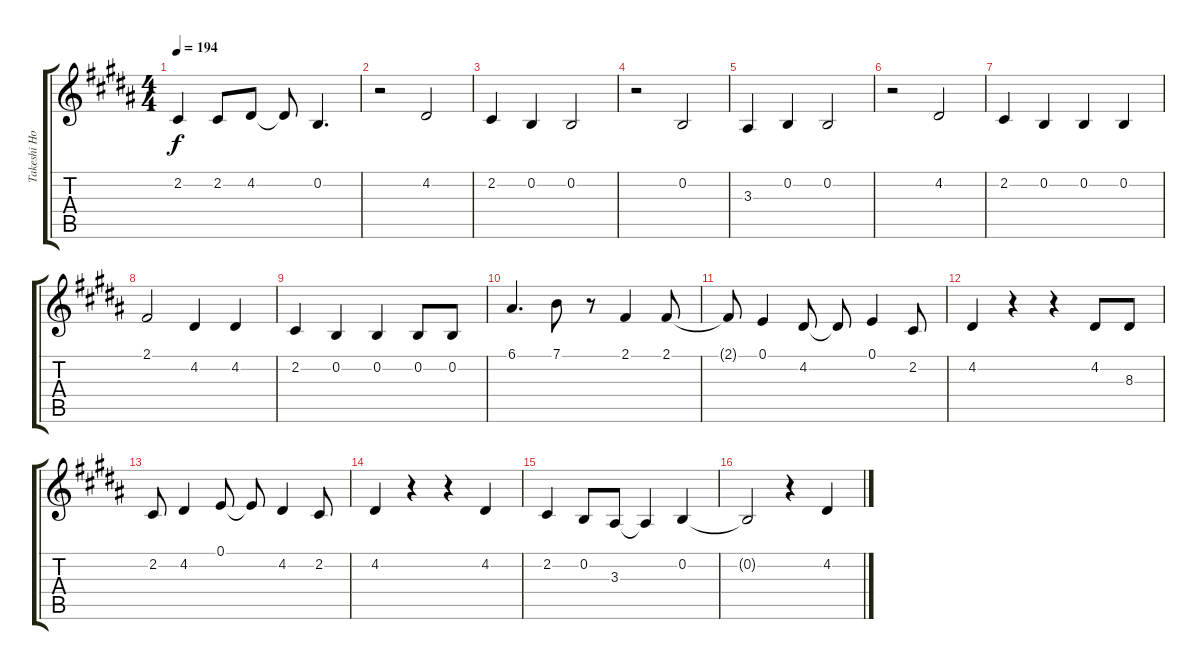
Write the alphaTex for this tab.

\track ("Takeshi Hosomi (vocal)" "Takeshi Ho") {instrument flute}
\staff {score tabs}
\tuning (E4 B3 G3 D3 A2 E2) {hide}
\ts (4 4)
\tempo 194
\clef g2
\ks b
2.2.4{dy f} 2.2.8 4.2.8 4.2{t}.8 0.2.4{d} |
r.2 4.2.2 |
2.2.4 0.2.4 0.2.2 |
r.2 0.2.2 |
3.3.4 0.2.4 0.2.2 |
r.2 4.2.2 |
2.2.4 0.2.4 0.2.4 0.2.4 |
2.1.2 4.2.4 4.2.4 |
2.2.4 0.2.4 0.2.4 0.2.8 0.2.8 |
6.1.4{d} 7.1.8 r.8 2.1.4 2.1.8 |
2.1{t}.8 0.1.4 4.2.8 4.2{t}.8 0.1.4 2.2.8 |
4.2.4 r.4 r.4 4.2.8 8.3.8 |
2.2.8 4.2.4 0.1.8 0.1{t}.8 4.2.4 2.2.8 |
4.2.4 r.4 r.4 4.2.4 |
2.2.4 0.2.8 3.3.8 3.3{t}.4 0.2.4 |
0.2{t}.2 r.4 4.2.4
